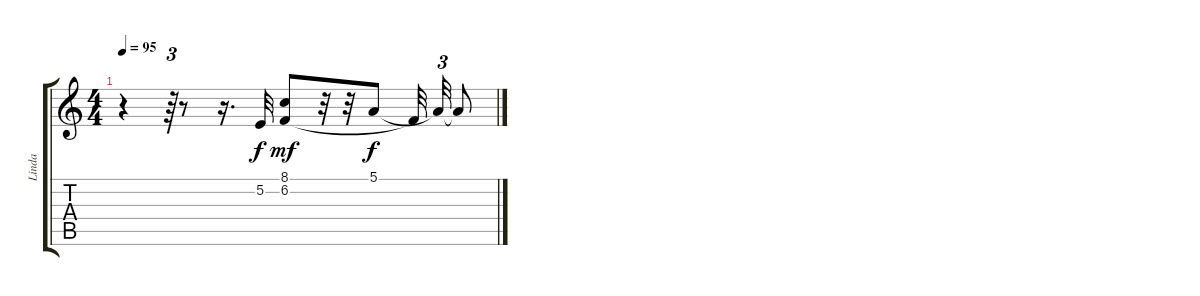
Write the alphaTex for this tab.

\track ("Linda" "Linda") {instrument flute}
\staff {score tabs}
\tuning (E4 B3 G3 D3 A2 E2) {hide}
\ts (4 4)
\tempo 95
\clef g2
\ks c
r.4{dy f} r.64{tu (3 2)} r.8 r.16{d} 5.2.32 (8.1 6.2).8{dy mf} r.32 r.32 5.1.8{dy f} 6.2{t}.32{beam splitsecondary} 5.1{t}.32{tu (3 2)} 5.1{t}.8
